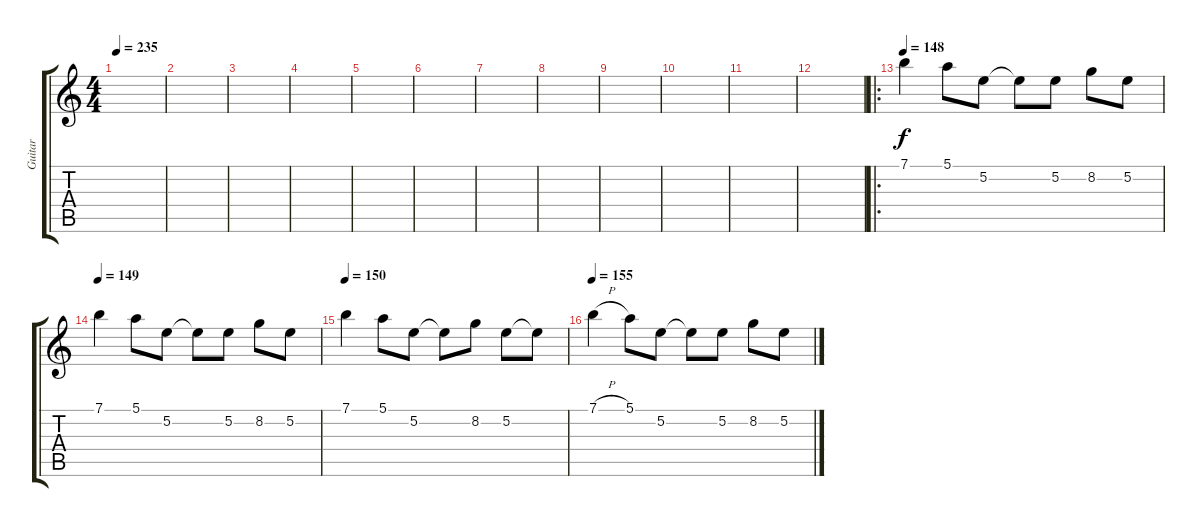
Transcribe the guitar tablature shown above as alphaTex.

\track ("Guitar" "Guitar") {instrument overdrivenguitar}
\staff {score tabs}
\tuning (E4 B3 G3 D3 A2 E2) {hide}
\ts (4 4)
\tempo 235
\clef g2
\ks c
|
|
|
|
|
|
|
|
|
|
|
|
\ro
\tempo 235
\tempo 148
7.1.4 5.1.8 5.2.8 5.2{t}.8 5.2.8 8.2.8 5.2.8 |
\tempo 149
7.1.4 5.1.8 5.2.8 5.2{t}.8 5.2.8 8.2.8 5.2.8 |
\tempo 150
7.1.4 5.1.8 5.2.8 5.2{t}.8 8.2.8 5.2.8 5.2{t}.8 |
\tempo 155
7.1{h}.4 5.1.8 5.2.8 5.2{t}.8 5.2.8 8.2.8 5.2.8
